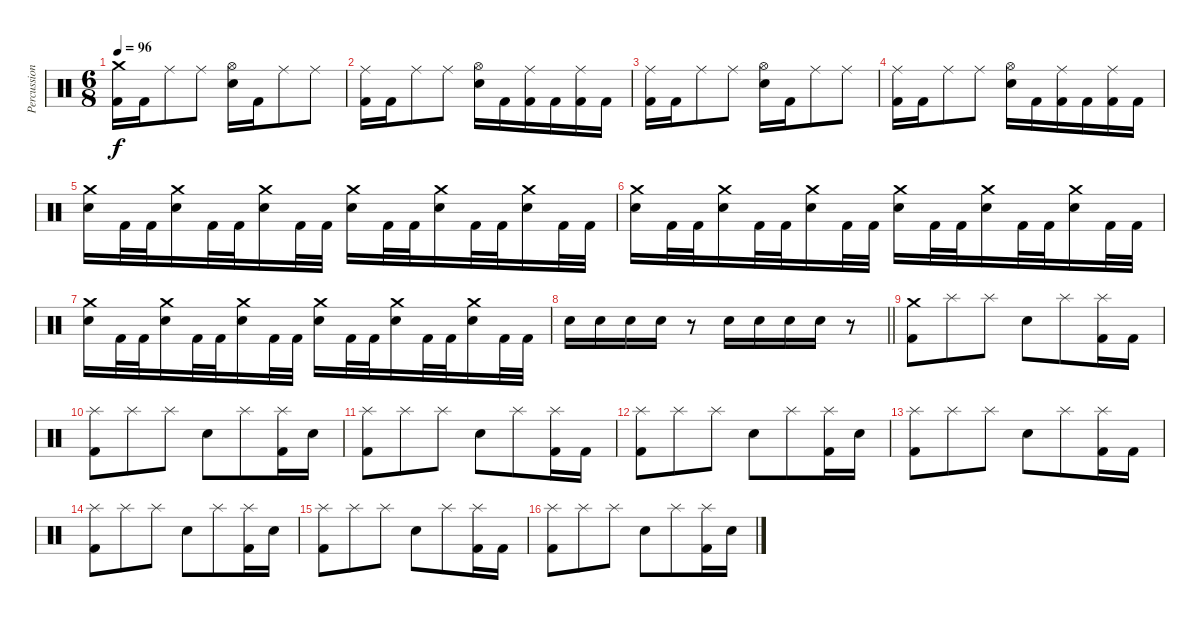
\track ("Percussion" "Percussion") {instrument percussion}
\staff {score}
\articulation defaults
\ts (6 8)
\tempo 96
\clef neutral
\ks c
("Crash medium (hit)" "Kick (hit) 2").16{dy f} "Kick (hit) 2".16 "Ride (middle)".8 "Ride (middle)".8 ("Hi-Hat (open)" "Electric Snare (hit)").16 "Kick (hit) 2".16 "Ride (middle)".8 "Ride (middle)".8 |
("Ride (middle)" "Kick (hit) 2").16 "Kick (hit) 2".16 "Ride (middle)".8 "Ride (middle)".8 ("Hi-Hat (open)" "Electric Snare (hit)").16 "Kick (hit) 2".16 ("Ride (middle)" "Kick (hit) 2").16 "Kick (hit) 2".16 ("Ride (middle)" "Kick (hit) 2").16 "Kick (hit) 2".16 |
("Ride (middle)" "Kick (hit) 2").16 "Kick (hit) 2".16 "Ride (middle)".8 "Ride (middle)".8 ("Hi-Hat (open)" "Electric Snare (hit)").16 "Kick (hit) 2".16 "Ride (middle)".8 "Ride (middle)".8 |
("Ride (middle)" "Kick (hit) 2").16 "Kick (hit) 2".16 "Ride (middle)".8 "Ride (middle)".8 ("Hi-Hat (open)" "Electric Snare (hit)").16 "Kick (hit) 2".16 ("Ride (middle)" "Kick (hit) 2").16 "Kick (hit) 2".16 ("Ride (middle)" "Kick (hit) 2").16 "Kick (hit) 2".16 |
("Crash medium (hit)" "Electric Snare (hit)").16 "Kick (hit) 2".32 "Kick (hit) 2".32 ("Crash medium (hit)" "Electric Snare (hit)").16 "Kick (hit) 2".32 "Kick (hit) 2".32 ("Crash medium (hit)" "Electric Snare (hit)").16 "Kick (hit) 2".32 "Kick (hit) 2".32 ("Crash medium (hit)" "Electric Snare (hit)").16 "Kick (hit) 2".32 "Kick (hit) 2".32 ("Crash medium (hit)" "Electric Snare (hit)").16 "Kick (hit) 2".32 "Kick (hit) 2".32 ("Crash medium (hit)" "Electric Snare (hit)").16 "Kick (hit) 2".32 "Kick (hit) 2".32 |
("Crash medium (hit)" "Electric Snare (hit)").16 "Kick (hit) 2".32 "Kick (hit) 2".32 ("Crash medium (hit)" "Electric Snare (hit)").16 "Kick (hit) 2".32 "Kick (hit) 2".32 ("Crash medium (hit)" "Electric Snare (hit)").16 "Kick (hit) 2".32 "Kick (hit) 2".32 ("Crash medium (hit)" "Electric Snare (hit)").16 "Kick (hit) 2".32 "Kick (hit) 2".32 ("Crash medium (hit)" "Electric Snare (hit)").16 "Kick (hit) 2".32 "Kick (hit) 2".32 ("Crash medium (hit)" "Electric Snare (hit)").16 "Kick (hit) 2".32 "Kick (hit) 2".32 |
("Crash medium (hit)" "Electric Snare (hit)").16 "Kick (hit) 2".32 "Kick (hit) 2".32 ("Crash medium (hit)" "Electric Snare (hit)").16 "Kick (hit) 2".32 "Kick (hit) 2".32 ("Crash medium (hit)" "Electric Snare (hit)").16 "Kick (hit) 2".32 "Kick (hit) 2".32 ("Crash medium (hit)" "Electric Snare (hit)").16 "Kick (hit) 2".32 "Kick (hit) 2".32 ("Crash medium (hit)" "Electric Snare (hit)").16 "Kick (hit) 2".32 "Kick (hit) 2".32 ("Crash medium (hit)" "Electric Snare (hit)").16 "Kick (hit) 2".32 "Kick (hit) 2".32 |
\barLineRight lightlight "Electric Snare (hit)".16 "Electric Snare (hit)".16 "Electric Snare (hit)".16 "Electric Snare (hit)".16
r.8 "Electric Snare (hit)".16 "Electric Snare (hit)".16 "Electric Snare (hit)".16 "Electric Snare (hit)".16 r.8 |
("Crash medium (hit)" "Kick (hit) 2").8 "Splash (hit)".8 "Splash (hit)".8 "Electric Snare (hit)".8 "Splash (hit)".8 ("Splash (hit)" "Kick (hit) 2").16 "Kick (hit) 2".16 |
("Splash (hit)" "Kick (hit) 2").8 "Splash (hit)".8 "Splash (hit)".8 "Electric Snare (hit)".8 "Splash (hit)".8 ("Splash (hit)" "Kick (hit) 2").16 "Electric Snare (hit)".16 |
("Splash (hit)" "Kick (hit) 2").8 "Splash (hit)".8 "Splash (hit)".8 "Electric Snare (hit)".8 "Splash (hit)".8 ("Splash (hit)" "Kick (hit) 2").16 "Kick (hit) 2".16 |
("Splash (hit)" "Kick (hit) 2").8 "Splash (hit)".8 "Splash (hit)".8 "Electric Snare (hit)".8 "Splash (hit)".8 ("Splash (hit)" "Kick (hit) 2").16 "Electric Snare (hit)".16 |
("Splash (hit)" "Kick (hit) 2").8 "Splash (hit)".8 "Splash (hit)".8 "Electric Snare (hit)".8 "Splash (hit)".8 ("Splash (hit)" "Kick (hit) 2").16 "Kick (hit) 2".16 |
("Splash (hit)" "Kick (hit) 2").8 "Splash (hit)".8 "Splash (hit)".8 "Electric Snare (hit)".8 "Splash (hit)".8 ("Splash (hit)" "Kick (hit) 2").16 "Electric Snare (hit)".16 |
("Splash (hit)" "Kick (hit) 2").8 "Splash (hit)".8 "Splash (hit)".8 "Electric Snare (hit)".8 "Splash (hit)".8 ("Splash (hit)" "Kick (hit) 2").16 "Kick (hit) 2".16 |
("Splash (hit)" "Kick (hit) 2").8 "Splash (hit)".8 "Splash (hit)".8 "Electric Snare (hit)".8 "Splash (hit)".8 ("Splash (hit)" "Kick (hit) 2").16 "Electric Snare (hit)".16
